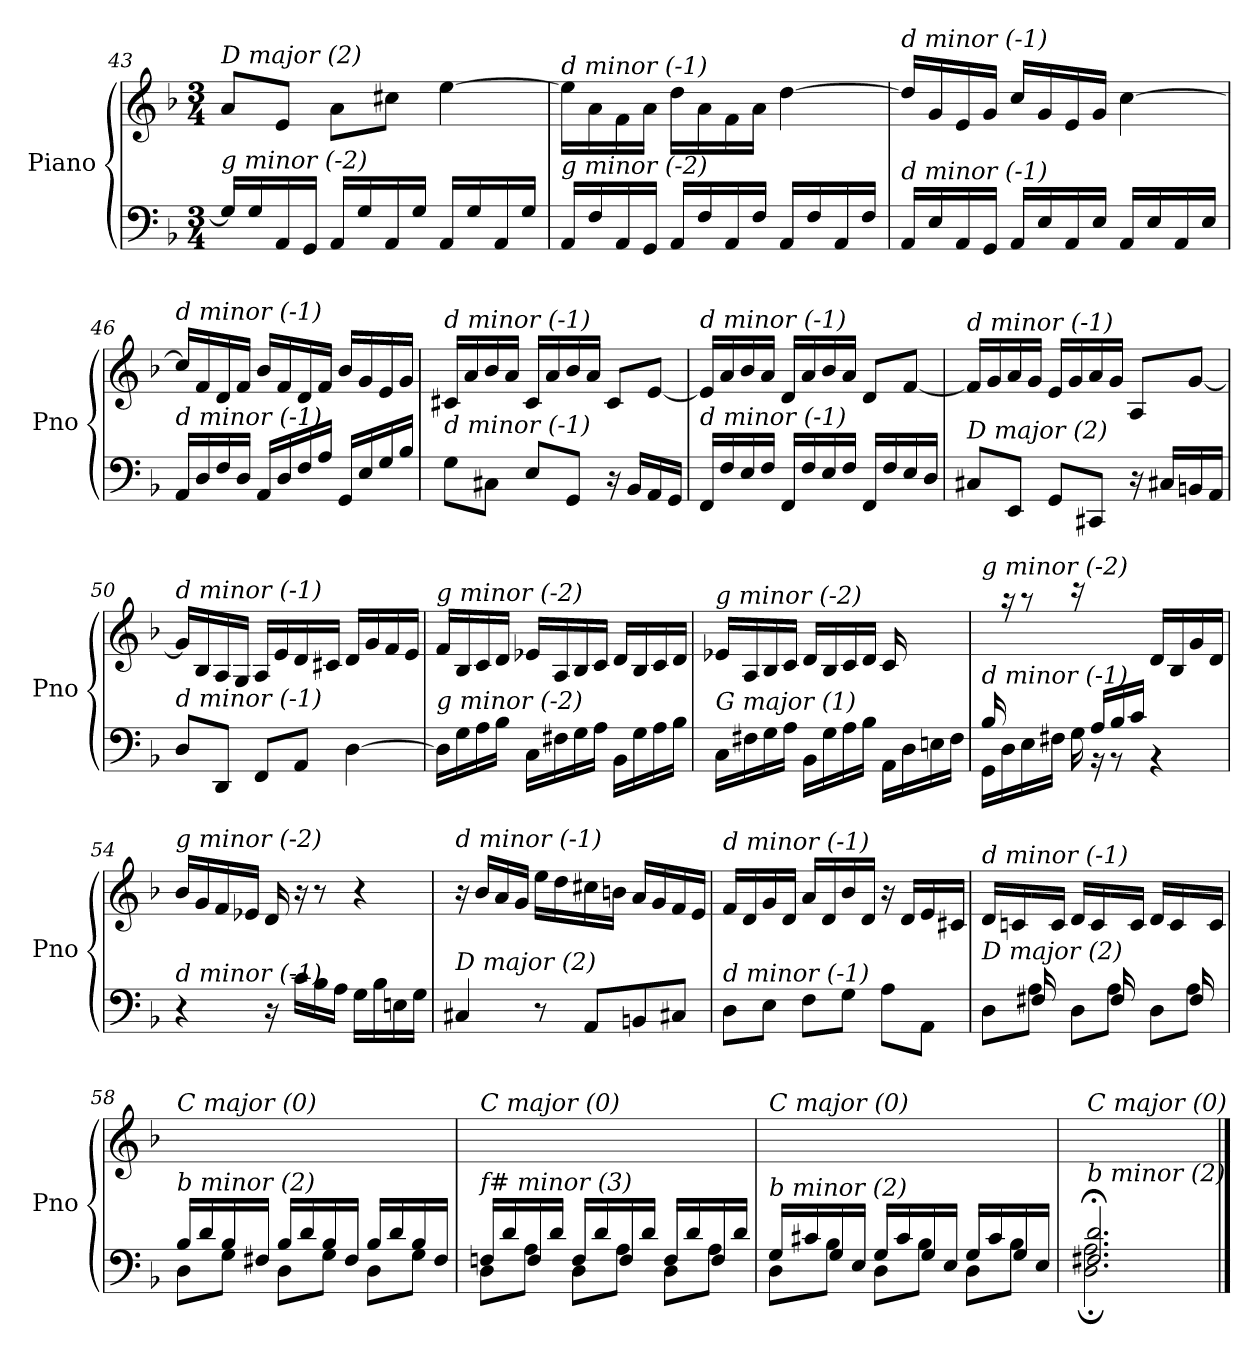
**kern	**kern
*part1	*part1
*staff2	*staff1
*I"Piano	*
*I'Pno	*
*clefF4	*clefG2
*k[b-]	*k[b-]
*M3/4	*M3/4
=43	=43
!	!LO:TX:i:t=D major (2)
!LO:TX:i:t=g minor (-2)	!
16G/LL]	8a/L
16G/	.
16AA/	8e/J
16GG/JJ	.
16AA/LL	8a\L
16G/	.
16AA/	8cc#X\J
16G/JJ	.
16AA/LL	[4ee\
16G/	.
16AA/	.
16G/JJ	.
=44	=44
!	!LO:TX:i:t=d minor (-1)
!LO:TX:i:t=g minor (-2)	!
16AA/LL	16ee\LL]
16F/	16a\
16AA/	16f\
16GG/JJ	16a\JJ
16AA/LL	16dd\LL
16F/	16a\
16AA/	16f\
16F/JJ	16a\JJ
16AA/LL	[4dd\
16F/	.
16AA/	.
16F/JJ	.
!!LO:PB:g=z
=45	=45
!	!LO:TX:i:t=d minor (-1)
!LO:TX:i:t=d minor (-1)	!
16AA/LL	16dd/LL]
16E/	16g/
16AA/	16e/
16GG/JJ	16g/JJ
16AA/LL	16cc/LL
16E/	16g/
16AA/	16e/
16E/JJ	16g/JJ
16AA/LL	[4cc\
16E/	.
16AA/	.
16E/JJ	.
=46	=46
!	!LO:TX:i:t=d minor (-1)
!LO:TX:i:t=d minor (-1)	!
16AA/LL	16cc/LL]
16D/	16f/
16F/	16d/
16D/JJ	16f/JJ
16AA/LL	16b-/LL
16D/	16f/
16F/	16d/
16A/JJ	16f/JJ
16GG/LL	16b-/LL
16E/	16g/
16G/	16e/
16B-/JJ	16g/JJ
=47	=47
!	!LO:TX:i:t=d minor (-1)
!LO:TX:i:t=d minor (-1)	!
8G\L	16c#X/LL
.	16a/
8C#X\J	16b-/
.	16a/JJ
8E/L	16c#/LL
.	16a/
8GG/J	16b-/
.	16a/JJ
16r	8c#/L
16BB-/LL	.
16AA/	[8e/J
16GG/JJ	.
=48	=48
!	!LO:TX:i:t=d minor (-1)
!LO:TX:i:t=d minor (-1)	!
16FF/LL	16e/LL]
16F/	16a/
16E/	16b-/
16F/JJ	16a/JJ
16FF/LL	16d/LL
16F/	16a/
16E/	16b-/
16F/JJ	16a/JJ
16FF/LL	8d/L
16F/	.
16E/	[8f/J
16D/JJ	.
!!LO:LB:g=z
=49	=49
!	!LO:TX:i:t=d minor (-1)
!LO:TX:i:t=D major (2)	!
8C#X/L	16f/LL]
.	16g/
8EE/J	16a/
.	16g/JJ
8GG/L	16e/LL
.	16g/
8CC#X/J	16a/
.	16g/JJ
16r	8A/L
16C#X/LL	.
16BBn/	[8g/J
16AA/JJ	.
=50	=50
!	!LO:TX:i:t=d minor (-1)
!LO:TX:i:t=d minor (-1)	!
8D/L	16g/LL]
.	16B-/
8DD/J	16A/
.	16G/JJ
8FF/L	16A/LL
.	16e/
8AA/J	16d/
.	16c#X/JJ
[4D\	16d/LL
.	16g/
.	16f/
.	16e/JJ
=51	=51
!	!LO:TX:i:t=g minor (-2)
!LO:TX:i:t=g minor (-2)	!
16D\LL]	16f/LL
16G\	16B-/
16A\	16c/
16B-\JJ	16d/JJ
16C\LL	16e-X/LL
16F#X\	16A/
16G\	16B-/
16A\JJ	16c/JJ
16BB-\LL	16d/LL
16G\	16B-/
16A\	16c/
16B-\JJ	16d/JJ
=52	=52
*^	*
!	!	!LO:TX:i:t=g minor (-2)
!LO:TX:i:t=G major (1)	!	!
2ryy	16C\LL	16e-X/LL
.	16F#X\	16A/
.	16G\	16B-/
.	16A\JJ	16c/JJ
.	16BB-\LL	16d/LL
.	16G\	16B-/
.	16A\	16c/
.	16B-\JJ	16d/JJ
16ryy	16AA\LL	16c/LL
16F#X/	16D\	8.ryy
16G/	16En\	.
16A/JJ	16F#\JJ	.
!!LO:LB:g=z
=53	=53	=53
!	!	!LO:TX:i:t=g minor (-2)
!LO:TX:i:t=d minor (-1)	!	!
16B-/	16GG\LL	16ryy
4ryy	16D\	16raa
.	16E\	8raa
.	16F#Xi\JJ	.
.	16G\	16rccc
16A/LL	16rBB	8.ryy
16B-/	8rBB	.
16c/JJ	.	.
4ryy	4rBB	16d/LL
.	.	16B-/
.	.	16g/
.	.	16d/JJ
*v	*v	*
=54	=54
!	!LO:TX:i:t=g minor (-2)
!LO:TX:i:t=d minor (-1)	!
4r	16b-/LL
.	16g/
.	16f/
.	16e-X/JJ
16r	16d/
16c\LL	16r
16B-\	8r
16A\JJ	.
16G\LL	4r
16B-\	.
16En\	.
16G\JJ	.
=55	=55
!	!LO:TX:i:t=d minor (-1)
!LO:TX:i:t=D major (2)	!
4C#X/	16r
.	16b-/LL
.	16a/
.	16g/JJ
8r	16ee\LL
.	16dd\
8AA/L	16cc#X\
.	16bn\JJ
8BBn/	16a/LL
.	16g/
8C#X/J	16f/
.	16e/JJ
!!LO:LB:g=z
=56	=56
!	!LO:TX:i:t=d minor (-1)
!LO:TX:i:t=d minor (-1)	!
8D\L	16f/LL
.	16d/
8E\J	16g/
.	16d/JJ
8F\L	16a/LL
.	16d/
8G\J	16b-/
.	16d/JJ
8A\L	16r
.	16d/LL
8AA\J	16e/
.	16c#X/JJ
=57	=57
*^	*
!	!	!LO:TX:i:t=d minor (-1)
!LO:TX:i:t=D major (2)	!	!
8ryy	8D\L	16d/LL
.	.	16cn/
16F#X/	8A\J	16ryy
8.ryy	.	16c/JJ
.	8D\L	16d/LL
.	.	16c/
16F#/	8A\J	16ryy
8.ryy	.	16c/JJ
.	8D\L	16d/LL
.	.	16c/
16F#/	8A\J	16ryy
16ryy	.	16c/JJ
=58	=58	=58
!	!	!LO:TX:i:t=C major (0)
!LO:TX:i:t=b minor (2)	!	!
16B-/LL	8D\L	2.ryy
16d/	.	.
16B-/	8G\J	.
16F#X/JJ	.	.
16B-/LL	8D\L	.
16d/	.	.
16B-/	8G\J	.
16F#/JJ	.	.
16B-/LL	8D\L	.
16d/	.	.
16B-/	8G\J	.
16F#/JJ	.	.
!!LO:LB:g=z
=59	=59	=59
!	!	!LO:TX:i:t=C major (0)
!LO:TX:i:t=f# minor (3)	!	!
16Fn/LL	8D\L	2.ryy
16d/	.	.
16F/	8A\J	.
16d/JJ	.	.
16F/LL	8D\L	.
16d/	.	.
16F/	8A\J	.
16d/JJ	.	.
16F/LL	8D\L	.
16d/	.	.
16F/	8A\J	.
16d/JJ	.	.
=60	=60	=60
!	!	!LO:TX:i:t=C major (0)
!LO:TX:i:t=b minor (2)	!	!
16G/LL	8D\L	2.ryy
16c#X/	.	.
16G/	8B-\J	.
16E/JJ	.	.
16G/LL	8D\L	.
16c#/	.	.
16G/	8B-\J	.
16E/JJ	.	.
16G/LL	8D\L	.
16c#/	.	.
16G/	8B-\J	.
16E/JJ	.	.
=61	=61	=61
!	!	!LO:TX:i:t=C major (0)
!LO:TX:i:t=b minor (2)	!	!
2.F#X/;< 2.d/;<	2.D\; 2.A\;	2.ryy
*v	*v	*
==	==
*-	*-
